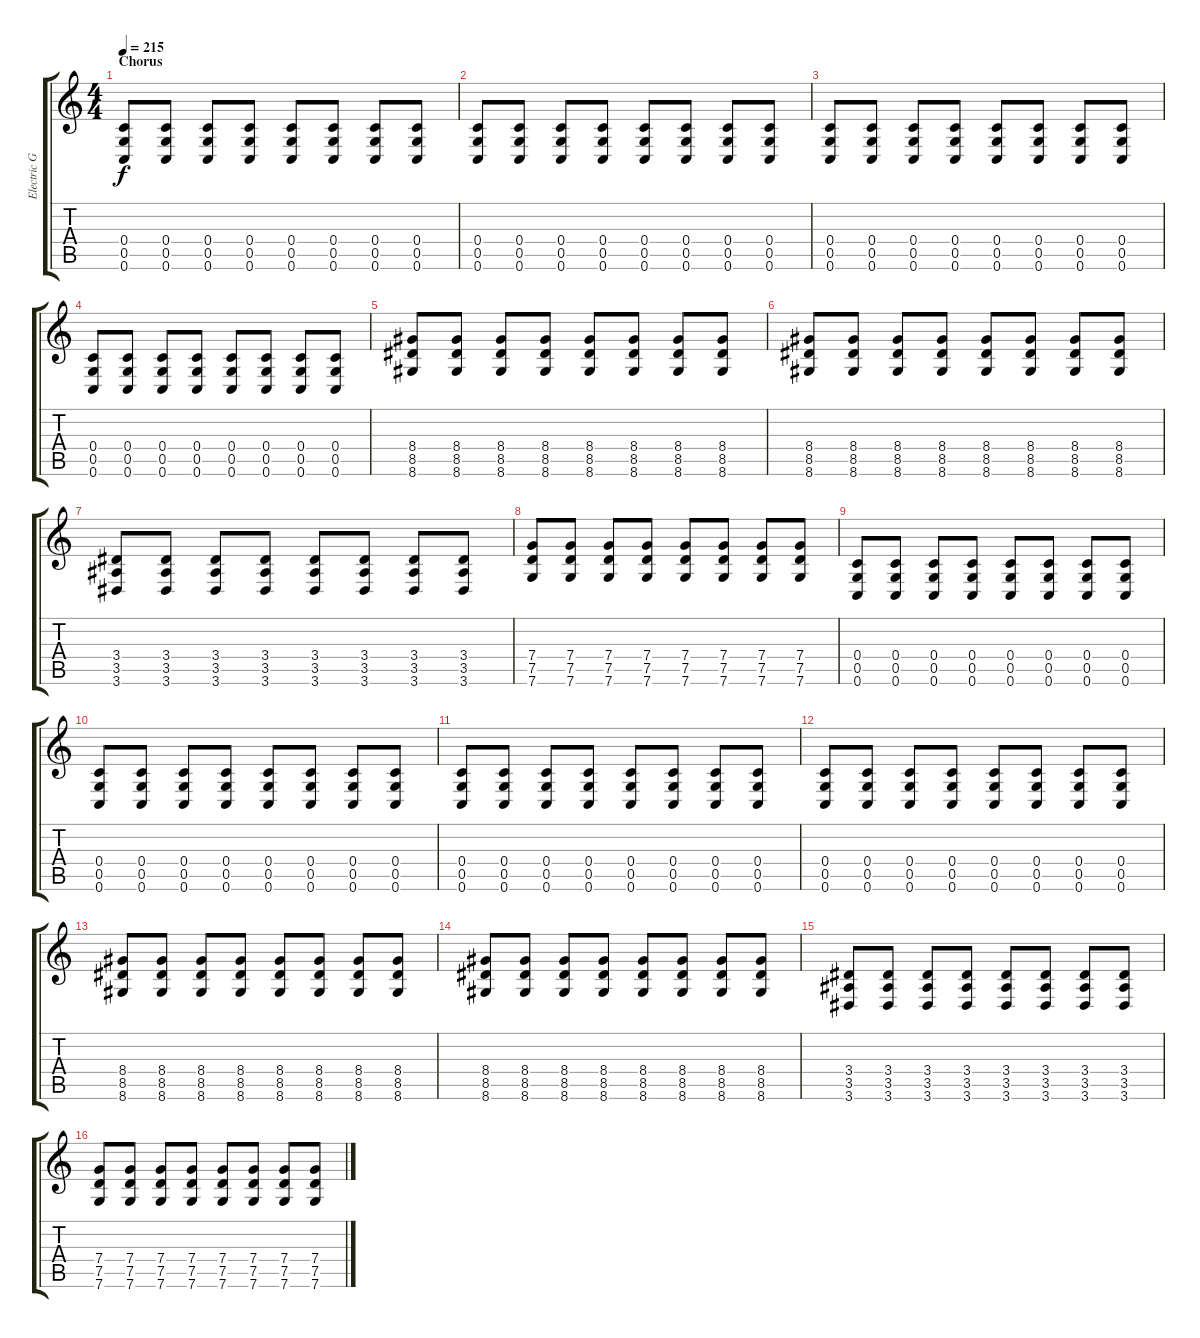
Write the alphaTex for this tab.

\track ("Electric Guitar" "Electric G") {instrument distortionguitar}
\staff {score tabs}
\tuning (D4 A3 F3 C3 G2 C2) {hide}
\ts (4 4)
\section ("" "Chorus")
\tempo 215
\clef g2
\ks c
(0.4 0.5 0.6).8{dy f} (0.4 0.5 0.6).8 (0.4 0.5 0.6).8 (0.4 0.5 0.6).8 (0.4 0.5 0.6).8 (0.4 0.5 0.6).8 (0.4 0.5 0.6).8 (0.4 0.5 0.6).8 |
(0.4 0.5 0.6).8 (0.4 0.5 0.6).8 (0.4 0.5 0.6).8 (0.4 0.5 0.6).8 (0.4 0.5 0.6).8 (0.4 0.5 0.6).8 (0.4 0.5 0.6).8 (0.4 0.5 0.6).8 |
(0.4 0.5 0.6).8 (0.4 0.5 0.6).8 (0.4 0.5 0.6).8 (0.4 0.5 0.6).8 (0.4 0.5 0.6).8 (0.4 0.5 0.6).8 (0.4 0.5 0.6).8 (0.4 0.5 0.6).8 |
(0.4 0.5 0.6).8 (0.4 0.5 0.6).8 (0.4 0.5 0.6).8 (0.4 0.5 0.6).8 (0.4 0.5 0.6).8 (0.4 0.5 0.6).8 (0.4 0.5 0.6).8 (0.4 0.5 0.6).8 |
(8.4 8.5 8.6).8 (8.4 8.5 8.6).8 (8.4 8.5 8.6).8 (8.4 8.5 8.6).8 (8.4 8.5 8.6).8 (8.4 8.5 8.6).8 (8.4 8.5 8.6).8 (8.4 8.5 8.6).8 |
(8.4 8.5 8.6).8 (8.4 8.5 8.6).8 (8.4 8.5 8.6).8 (8.4 8.5 8.6).8 (8.4 8.5 8.6).8 (8.4 8.5 8.6).8 (8.4 8.5 8.6).8 (8.4 8.5 8.6).8 |
(3.4 3.5 3.6).8 (3.4 3.5 3.6).8 (3.4 3.5 3.6).8 (3.4 3.5 3.6).8 (3.4 3.5 3.6).8 (3.4 3.5 3.6).8 (3.4 3.5 3.6).8 (3.4 3.5 3.6).8 |
(7.4 7.5 7.6).8 (7.4 7.5 7.6).8 (7.4 7.5 7.6).8 (7.4 7.5 7.6).8 (7.4 7.5 7.6).8 (7.4 7.5 7.6).8 (7.4 7.5 7.6).8 (7.4 7.5 7.6).8 |
(0.4 0.5 0.6).8 (0.4 0.5 0.6).8 (0.4 0.5 0.6).8 (0.4 0.5 0.6).8 (0.4 0.5 0.6).8 (0.4 0.5 0.6).8 (0.4 0.5 0.6).8 (0.4 0.5 0.6).8 |
(0.4 0.5 0.6).8 (0.4 0.5 0.6).8 (0.4 0.5 0.6).8 (0.4 0.5 0.6).8 (0.4 0.5 0.6).8 (0.4 0.5 0.6).8 (0.4 0.5 0.6).8 (0.4 0.5 0.6).8 |
(0.4 0.5 0.6).8 (0.4 0.5 0.6).8 (0.4 0.5 0.6).8 (0.4 0.5 0.6).8 (0.4 0.5 0.6).8 (0.4 0.5 0.6).8 (0.4 0.5 0.6).8 (0.4 0.5 0.6).8 |
(0.4 0.5 0.6).8 (0.4 0.5 0.6).8 (0.4 0.5 0.6).8 (0.4 0.5 0.6).8 (0.4 0.5 0.6).8 (0.4 0.5 0.6).8 (0.4 0.5 0.6).8 (0.4 0.5 0.6).8 |
(8.4 8.5 8.6).8 (8.4 8.5 8.6).8 (8.4 8.5 8.6).8 (8.4 8.5 8.6).8 (8.4 8.5 8.6).8 (8.4 8.5 8.6).8 (8.4 8.5 8.6).8 (8.4 8.5 8.6).8 |
(8.4 8.5 8.6).8 (8.4 8.5 8.6).8 (8.4 8.5 8.6).8 (8.4 8.5 8.6).8 (8.4 8.5 8.6).8 (8.4 8.5 8.6).8 (8.4 8.5 8.6).8 (8.4 8.5 8.6).8 |
(3.4 3.5 3.6).8 (3.4 3.5 3.6).8 (3.4 3.5 3.6).8 (3.4 3.5 3.6).8 (3.4 3.5 3.6).8 (3.4 3.5 3.6).8 (3.4 3.5 3.6).8 (3.4 3.5 3.6).8 |
(7.4 7.5 7.6).8 (7.4 7.5 7.6).8 (7.4 7.5 7.6).8 (7.4 7.5 7.6).8 (7.4 7.5 7.6).8 (7.4 7.5 7.6).8 (7.4 7.5 7.6).8 (7.4 7.5 7.6).8
